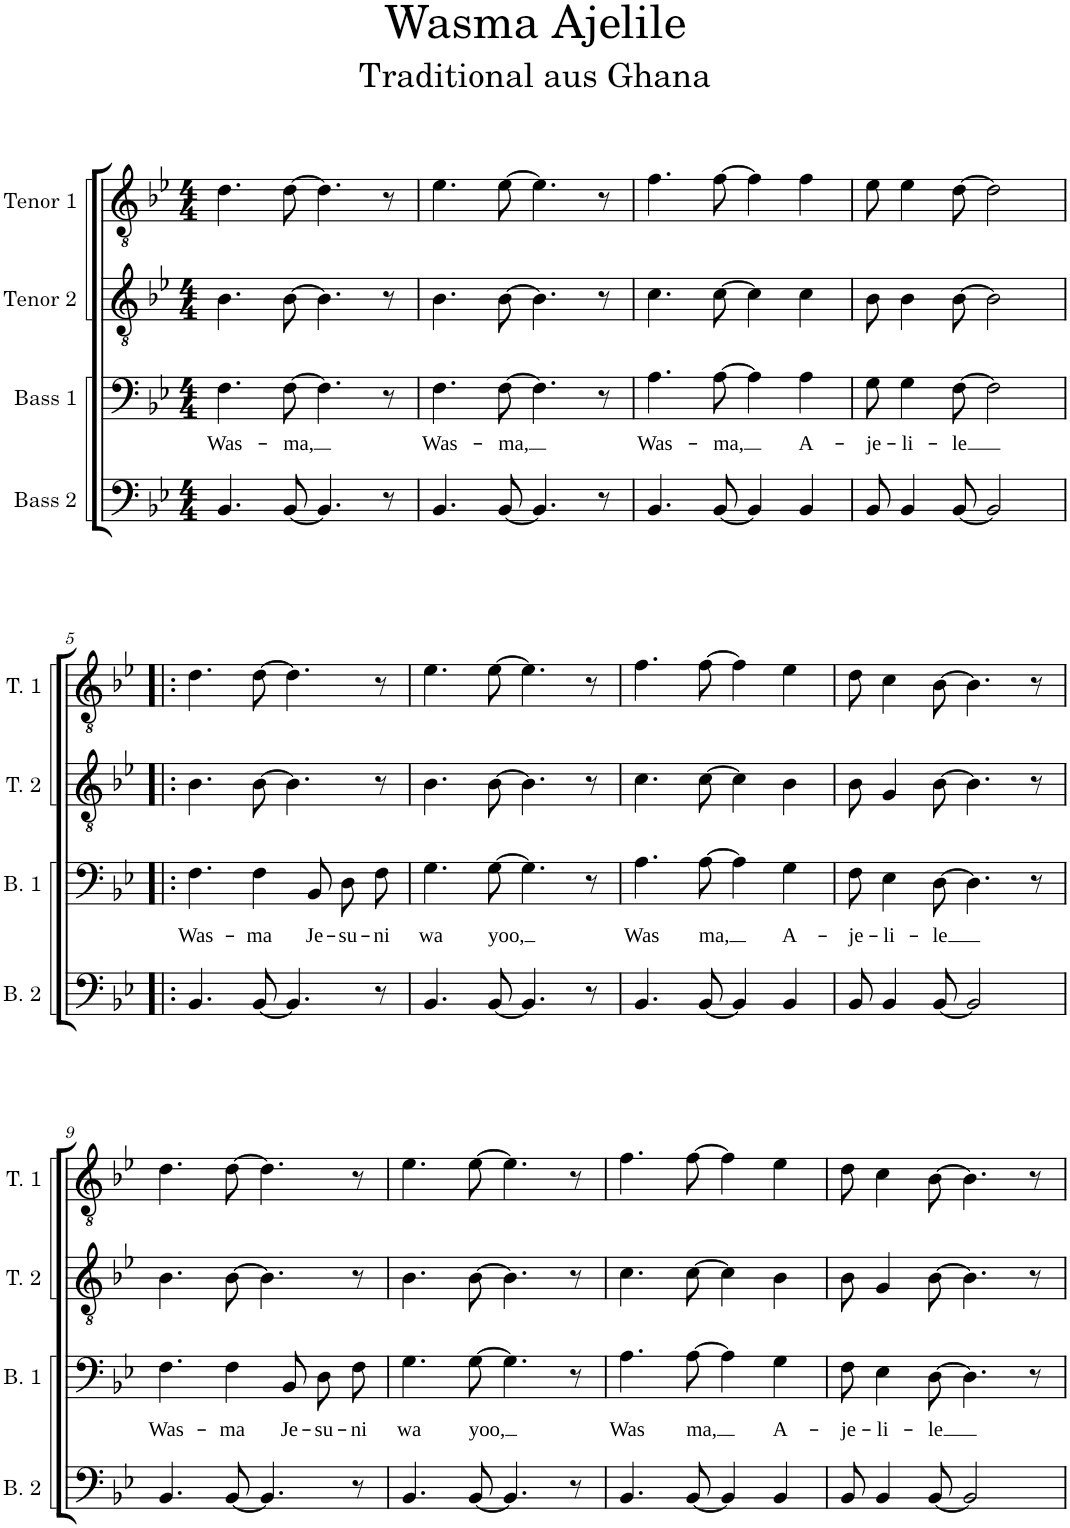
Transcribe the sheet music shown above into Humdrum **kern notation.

**kern	**kern	**text	**kern	**kern
*part4	*part3	*part3	*part2	*part1
*staff4	*staff3	*staff3	*staff2	*staff1
*I"Bass 2	*I"Bass 1	*	*I"Tenor 2	*I"Tenor 1
*I'B. 2	*I'B. 1	*	*I'T. 2	*I'T. 1
*clefF4	*clefF4	*	*clefGv2	*clefGv2
*k[b-e-]	*k[b-e-]	*	*k[b-e-]	*k[b-e-]
*M4/4	*M4/4	*	*M4/4	*M4/4
=1	=1	=1	=1	=1
!	!	!LO:LY:b	!	!
4.BB-/	4.F\	Was-	4.B-\	4.d\
!	!	!LO:LY:b	!	!
[8BB-/	[8F\	-ma,	[8B-\	[8d\
4.BB-/]	4.F\]	.	4.B-\]	4.d\]
8r	8r	.	8r	8r
=2	=2	=2	=2	=2
!	!	!LO:LY:b	!	!
4.BB-/	4.F\	Was-	4.B-\	4.e-\
!	!	!LO:LY:b	!	!
[8BB-/	[8F\	-ma,	[8B-\	[8e-\
4.BB-/]	4.F\]	.	4.B-\]	4.e-\]
8r	8r	.	8r	8r
=3	=3	=3	=3	=3
!	!	!LO:LY:b	!	!
4.BB-/	4.A\	Was-	4.c\	4.f\
!	!	!LO:LY:b	!	!
[8BB-/	[8A\	-ma,	[8c\	[8f\
4BB-/]	4A\]	.	4c\]	4f\]
!	!	!LO:LY:b	!	!
4BB-/	4A\	A-	4c\	4f\
=4	=4	=4	=4	=4
!	!	!LO:LY:b	!	!
8BB-/	8G\	-je-	8B-\	8e-\
!	!	!LO:LY:b	!	!
4BB-/	4G\	-li-	4B-\	4e-\
!	!	!LO:LY:b	!	!
[8BB-/	[8F\	-le	[8B-\	[8d\
2BB-/]	2F\]	.	2B-\]	2d\]
!!LO:LB:g=z
=5!|:	=5!|:	=5!|:	=5!|:	=5!|:
!	!	!LO:LY:b	!	!
4.BB-/	4.F\	Was-	4.B-\	4.d\
!	!	!LO:LY:b	!	!
[8BB-/	4F\	-ma	[8B-\	[8d\
4.BB-/]	.	.	4.B-\]	4.d\]
!	!	!LO:LY:b	!	!
.	8BB-/	-Je-	.	.
!	!	!LO:LY:b	!	!
.	8D\L	-su-	.	.
!	!	!LO:LY:b	!	!
8r	8F\J	-ni	8r	8r
=6	=6	=6	=6	=6
!	!	!LO:LY:b	!	!
4.BB-/	4.G\	wa	4.B-\	4.e-\
!	!	!LO:LY:b	!	!
[8BB-/	[8G\	yoo,	[8B-\	[8e-\
4.BB-/]	4.G\]	.	4.B-\]	4.e-\]
8r	8r	.	8r	8r
=7	=7	=7	=7	=7
!	!	!LO:LY:b	!	!
4.BB-/	4.A\	Was	4.c\	4.f\
!	!	!LO:LY:b	!	!
[8BB-/	[8A\	-ma,	[8c\	[8f\
4BB-/]	4A\]	.	4c\]	4f\]
!	!	!LO:LY:b	!	!
4BB-/	4G\	A-	4B-\	4e-\
=8	=8	=8	=8	=8
!	!	!LO:LY:b	!	!
8BB-/	8F\	-je-	8B-\	8d\
!	!	!LO:LY:b	!	!
4BB-/	4E-\	-li-	4G/	4c\
!	!	!LO:LY:b	!	!
[8BB-/	[8D\	-le	[8B-\	[8B-\
2BB-/]	4.D\]	.	4.B-\]	4.B-\]
.	8r	.	8r	8r
!!LO:LB:g=z
=9	=9	=9	=9	=9
!	!	!LO:LY:b	!	!
4.BB-/	4.F\	Was-	4.B-\	4.d\
!	!	!LO:LY:b	!	!
[8BB-/	4F\	-ma	[8B-\	[8d\
4.BB-/]	.	.	4.B-\]	4.d\]
!	!	!LO:LY:b	!	!
.	8BB-/	-Je-	.	.
!	!	!LO:LY:b	!	!
.	8D\L	-su-	.	.
!	!	!LO:LY:b	!	!
8r	8F\J	-ni	8r	8r
=10	=10	=10	=10	=10
!	!	!LO:LY:b	!	!
4.BB-/	4.G\	wa	4.B-\	4.e-\
!	!	!LO:LY:b	!	!
[8BB-/	[8G\	yoo,	[8B-\	[8e-\
4.BB-/]	4.G\]	.	4.B-\]	4.e-\]
8r	8r	.	8r	8r
=11	=11	=11	=11	=11
!	!	!LO:LY:b	!	!
4.BB-/	4.A\	Was	4.c\	4.f\
!	!	!LO:LY:b	!	!
[8BB-/	[8A\	-ma,	[8c\	[8f\
4BB-/]	4A\]	.	4c\]	4f\]
!	!	!LO:LY:b	!	!
4BB-/	4G\	A-	4B-\	4e-\
=12	=12	=12	=12	=12
!	!	!LO:LY:b	!	!
8BB-/	8F\	-je-	8B-\	8d\
!	!	!LO:LY:b	!	!
4BB-/	4E-\	-li-	4G/	4c\
!	!	!LO:LY:b	!	!
[8BB-/	[8D\	-le	[8B-\	[8B-\
2BB-/]	4.D\]	.	4.B-\]	4.B-\]
.	8r	.	8r	8r
=	=	=	=	=
*-	*-	*-	*-	*-
